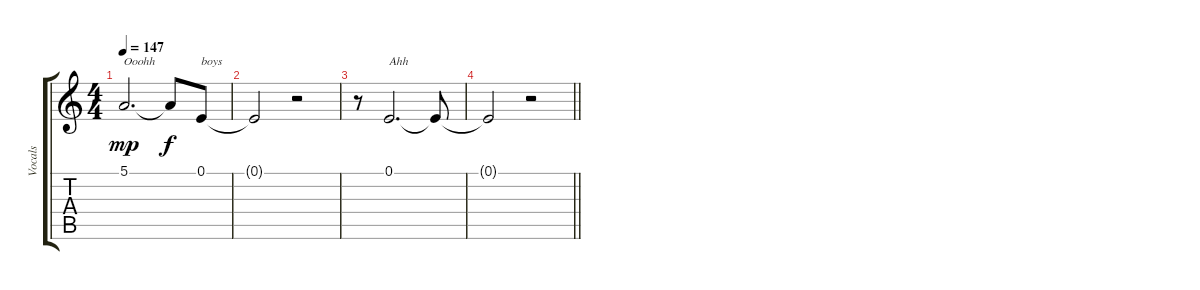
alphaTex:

\track ("Vocals" "Vocals") {instrument altosax}
\staff {score tabs}
\tuning (E4 B3 G3 D3 A2 E2) {hide}
\ts (4 4)
\tempo 147
\clef g2
\ks c
5.1.2{d txt "Ooohh" dy mp} 5.1{t}.8{dy f} 0.1.8{txt "boys"} |
0.1{t}.2 r.2 |
r.8 0.1.2{d txt "Ahh"} 0.1{t}.8 |
\barLineRight lightlight
0.1{t}.2 r.2
